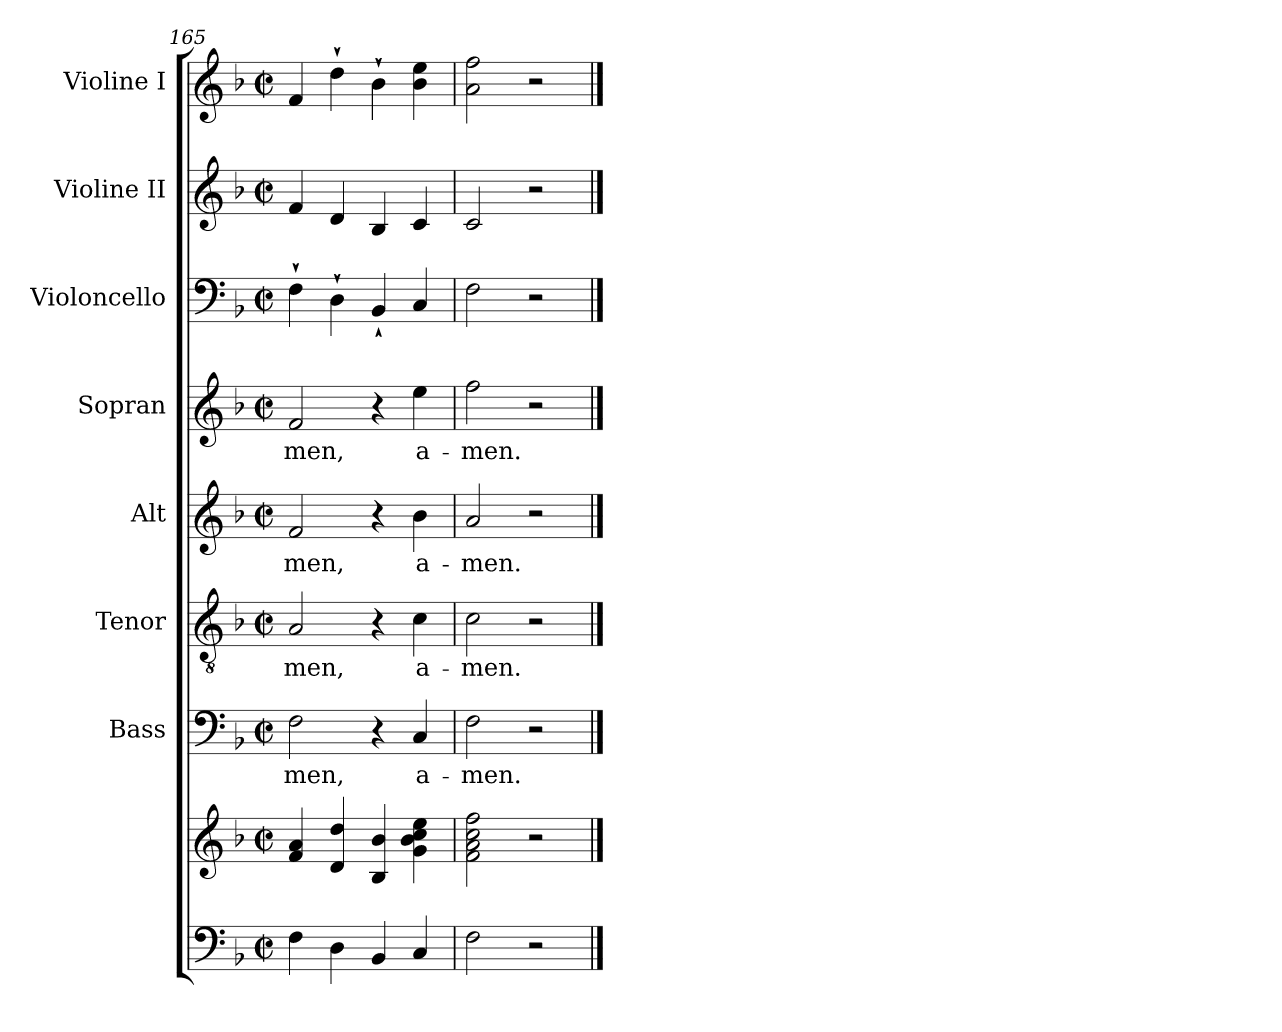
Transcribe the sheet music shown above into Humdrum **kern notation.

**kern	**kern	**kern	**text	**kern	**text	**kern	**text	**kern	**text	**kern	**kern	**kern
*part8	*part8	*part7	*part7	*part6	*part6	*part5	*part5	*part4	*part4	*part3	*part2	*part1
*staff9	*staff8	*staff7	*staff7	*staff6	*staff6	*staff5	*staff5	*staff4	*staff4	*staff3	*staff2	*staff1
*	*	*I"Bass	*	*I"Tenor	*	*I"Alt	*	*I"Sopran	*	*I"Violoncello	*I"Violine II	*I"Violine I
*	*	*I'B.	*	*I'T.	*	*I'A.	*	*I'S.	*	*I'Vc.	*I'Vl. II	*I'Vl. I
*clefF4	*clefG2	*clefF4	*	*clefGv2	*	*clefG2	*	*clefG2	*	*clefF4	*clefG2	*clefG2
*	*	*	*	*	*	*	*	*	*	*ITrd7c12	*	*
*k[b-]	*k[b-]	*k[b-]	*	*k[b-]	*	*k[b-]	*	*k[b-]	*	*k[b-]	*k[b-]	*k[b-]
*F:	*F:	*F:	*	*F:	*	*F:	*	*F:	*	*F:	*F:	*F:
*M2/2	*M2/2	*M2/2	*	*M2/2	*	*M2/2	*	*M2/2	*	*M2/2	*M2/2	*M2/2
*met(c|)	*met(c|)	*met(c|)	*	*met(c|)	*	*met(c|)	*	*met(c|)	*	*met(c|)	*met(c|)	*met(c|)
=165	=165	=165	=165	=165	=165	=165	=165	=165	=165	=165	=165	=165
!	!	!	!LO:LY:b	!	!LO:LY:b	!	!LO:LY:b	!	!LO:LY:b	!	!	!
4F\	4f/ 4a/	2F\	-men,	2A/	-men,	2f/	-men,	2f/	-men,	4FF`>\	4f/	4f/
4D\	4d/ 4dd/	.	.	.	.	.	.	.	.	4DD`>\	4d/	4dd`>\
4BB-/	4B-/ 4b-/	4r	.	4r	.	4r	.	4r	.	4BBB-`</	4B-/	4b-`>\
!	!	!	!LO:LY:b	!	!LO:LY:b	!	!LO:LY:b	!	!LO:LY:b	!	!	!
4C/	4g\ 4b-\ 4cc\ 4ee\	4C/	a-	4c\	a-	4b-\	a-	4ee\	a-	4CC/	4c/	4b-\ 4ee\
=166	=166	=166	=166	=166	=166	=166	=166	=166	=166	=166	=166	=166
!	!	!	!LO:LY:b	!	!LO:LY:b	!	!LO:LY:b	!	!LO:LY:b	!	!	!
2F\	2f\ 2a\ 2cc\ 2ff\	2F\	-men.	2c\	-men.	2a/	-men.	2ff\	-men.	2FF\	2c/	2a\ 2ff\
2r	2r	2r	.	2r	.	2r	.	2r	.	2r	2r	2r
==	==	==	==	==	==	==	==	==	==	==	==	==
*-	*-	*-	*-	*-	*-	*-	*-	*-	*-	*-	*-	*-
